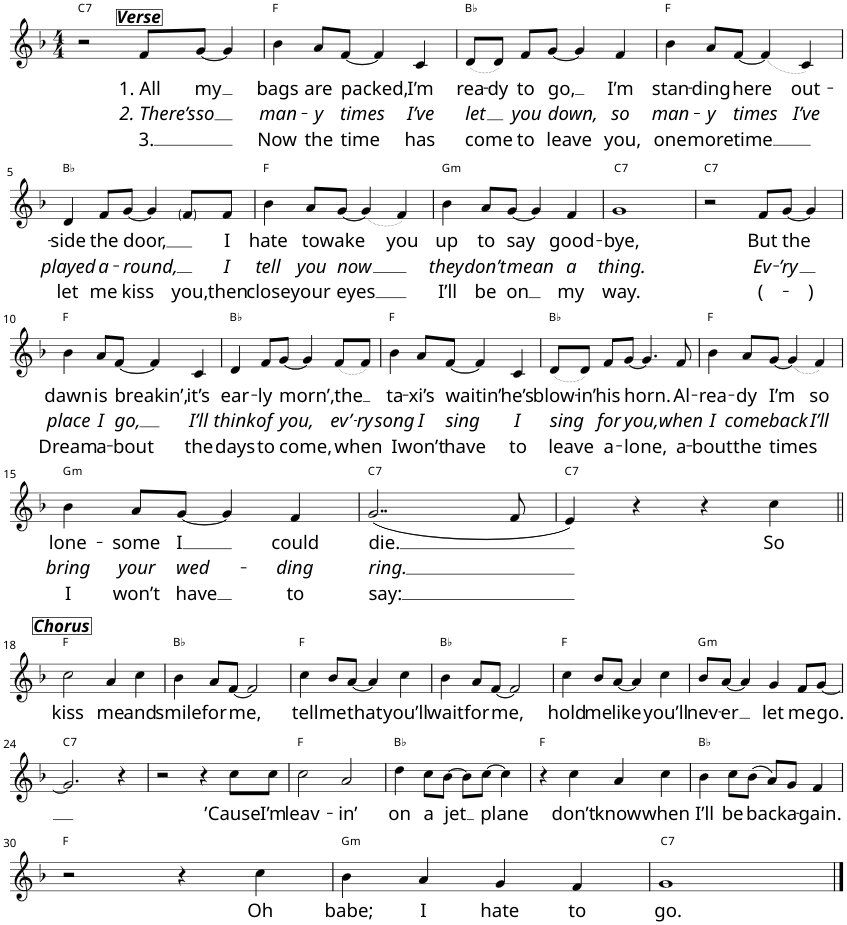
**kern	**text	**text	**text	**harte
*part1	*part1	*part1	*part1	*part1
*staff1	*staff1	*staff1	*staff1	*
*I"Piano	*	*	*	*
*I'Pno	*	*	*	*
*clefG2	*	*	*	*
*k[b-]	*	*	*	*
*F:	*	*	*	*
*M4/4	*	*	*	*
=1	=1	=1	=1	=1
!	!	!	!	!LO:H:kt=7
2r	.	.	.	C:7
!LO:TX:a:Bi:t=Verse	!	!	!	!
!	!LO:LY:b	!LO:LY:b	!LO:LY:b	!
8f/L	1. All	2. There’s	3.	.
!	!LO:LY:b	!LO:LY:b	!	!
[8g/J	my	so	.	.
4g/]	.	.	.	.
=2	=2	=2	=2	=2
!	!LO:LY:b	!LO:LY:b	!LO:LY:b	!
4b-\	bags	man-	Now	F:maj
!	!LO:LY:b	!LO:LY:b	!LO:LY:b	!
8a/L	are	-y	the	.
!	!LO:LY:b	!LO:LY:b	!LO:LY:b	!
[8f/J	packed,	times	time	.
4f/]	.	.	.	.
!	!LO:LY:b	!LO:LY:b	!LO:LY:b	!
4c/	I’m	I’ve	has	.
=3	=3	=3	=3	=3
!	!LO:LY:b	!LO:LY:b	!LO:LY:b	!
(8d/L	rea-	let	come	Bb:maj
!	!LO:LY:b	!	!	!
8d/J)	-dy	.	.	.
!	!LO:LY:b	!LO:LY:b	!LO:LY:b	!
8f/L	to	you	to	.
!	!LO:LY:b	!LO:LY:b	!LO:LY:b	!
[8g/J	go,	down,	leave	.
4g/]	.	.	.	.
!	!LO:LY:b	!LO:LY:b	!LO:LY:b	!
4f/	I’m	so	you,	.
=4	=4	=4	=4	=4
!	!LO:LY:b	!LO:LY:b	!LO:LY:b	!
4b-\	stan-	man-	one	F:maj
!	!LO:LY:b	!LO:LY:b	!LO:LY:b	!
8a/L	-ding	-y	more	.
!	!LO:LY:b	!LO:LY:b	!LO:LY:b	!
[8f/J	here	times	time	.
(4f/]	.	.	.	.
!	!LO:LY:b	!LO:LY:b	!	!
4c/)	out-	I’ve	.	.
!!LO:LB:g=z
=5	=5	=5	=5	=5
!	!LO:LY:b	!LO:LY:b	!LO:LY:b	!
4d/	-side	played	let	Bb:maj
!	!LO:LY:b	!LO:LY:b	!LO:LY:b	!
8f/L	the	a-	me	.
!	!LO:LY:b	!LO:LY:b	!LO:LY:b	!
[8g/J	door,	-round,	kiss	.
4g/]	.	.	.	.
!	!	!	!LO:LY:b	!
8f/L	.	.	you,	.
!	!LO:LY:b	!LO:LY:b	!LO:LY:b	!
8f/J	I	I	then	.
=6	=6	=6	=6	=6
!	!LO:LY:b	!LO:LY:b	!LO:LY:b	!
4b-\	hate	tell	close	F:maj
!	!LO:LY:b	!LO:LY:b	!LO:LY:b	!
8a/L	to	you	your	.
!	!LO:LY:b	!LO:LY:b	!LO:LY:b	!
[8g/J	wake	now	eyes	.
(4g/]	.	.	.	.
!	!LO:LY:b	!	!	!
4f/)	you	.	.	.
=7	=7	=7	=7	=7
!	!LO:LY:b	!LO:LY:b	!LO:LY:b	!LO:H:kt=m
4b-\	up	they	I’ll	G:min
!	!LO:LY:b	!LO:LY:b	!LO:LY:b	!
8a/L	to	don’t	be	.
!	!LO:LY:b	!LO:LY:b	!LO:LY:b	!
[8g/J	say	mean	on	.
4g/]	.	.	.	.
!	!LO:LY:b	!LO:LY:b	!LO:LY:b	!
4f/	good-	a	my	.
=8	=8	=8	=8	=8
!	!LO:LY:b	!LO:LY:b	!LO:LY:b	!LO:H:kt=7
1g	-bye,	thing.	way.	C:7
=9	=9	=9	=9	=9
!	!	!	!	!LO:H:kt=7
2r	.	.	.	C:7
!	!LO:LY:b	!LO:LY:b	!LO:LY:b	!
8f/L	But	Ev-	(-	.
!	!LO:LY:b	!LO:LY:b	!	!
[8g/J	the	-’ry	.	.
!	!	!	!LO:LY:b	!
4g/]	.	.	-)	.
!!LO:LB:g=z
=10	=10	=10	=10	=10
!	!LO:LY:b	!LO:LY:b	!LO:LY:b	!
4b-\	dawn	place	Dream	F:maj
!	!LO:LY:b	!LO:LY:b	!LO:LY:b	!
8a/L	is	I	a-	.
!	!LO:LY:b	!LO:LY:b	!LO:LY:b	!
[8f/J	breakin’,	go,	-bout	.
4f/]	.	.	.	.
!	!LO:LY:b	!LO:LY:b	!LO:LY:b	!
4c/	it’s	I’ll	the	.
=11	=11	=11	=11	=11
!	!LO:LY:b	!LO:LY:b	!LO:LY:b	!
4d/	ear-	think	days	Bb:maj
!	!LO:LY:b	!LO:LY:b	!LO:LY:b	!
8f/L	-ly	of	to	.
!	!LO:LY:b	!LO:LY:b	!LO:LY:b	!
[8g/J	morn’,	you,	come,	.
4g/]	.	.	.	.
!	!LO:LY:b	!LO:LY:b	!LO:LY:b	!
(8f/L	the	ev’-	when	.
!	!	!LO:LY:b	!	!
8f/J)	.	-ry	.	.
=12	=12	=12	=12	=12
!	!LO:LY:b	!LO:LY:b	!LO:LY:b	!
4b-\	ta-	song	I	F:maj
!	!LO:LY:b	!LO:LY:b	!LO:LY:b	!
8a/L	-xi’s	I	won’t	.
!	!LO:LY:b	!LO:LY:b	!LO:LY:b	!
[8f/J	waitin’	sing	have	.
4f/]	.	.	.	.
!	!LO:LY:b	!LO:LY:b	!LO:LY:b	!
4c/	he’s	I	to	.
=13	=13	=13	=13	=13
!	!LO:LY:b	!LO:LY:b	!LO:LY:b	!
(8d/L	blow-	sing	leave	Bb:maj
!	!LO:LY:b	!	!	!
8d/J)	-in’	.	.	.
!	!LO:LY:b	!LO:LY:b	!LO:LY:b	!
8f/L	his	for	a-	.
!	!LO:LY:b	!LO:LY:b	!LO:LY:b	!
[8g/J	horn.	you,	-lone,	.
4.g/]	.	.	.	.
!	!LO:LY:b	!LO:LY:b	!LO:LY:b	!
8f/	Al-	when	a-	.
=14	=14	=14	=14	=14
!	!LO:LY:b	!LO:LY:b	!LO:LY:b	!
4b-\	-rea-	I	-bout	F:maj
!	!LO:LY:b	!LO:LY:b	!LO:LY:b	!
8a/L	-dy	come	the	.
!	!LO:LY:b	!LO:LY:b	!LO:LY:b	!
[8g/J	I’m	back	times	.
(4g/]	.	.	.	.
!	!LO:LY:b	!LO:LY:b	!	!
4f/)	so	I’ll	.	.
!!LO:LB:g=z
=15	=15	=15	=15	=15
!	!LO:LY:b	!LO:LY:b	!LO:LY:b	!LO:H:kt=m
4b-\	lone-	bring	I	G:min
!	!LO:LY:b	!LO:LY:b	!LO:LY:b	!
8a/L	-some	your	won’t	.
!	!LO:LY:b	!LO:LY:b	!LO:LY:b	!
[8g/J	I	wed-	have	.
4g/]	.	.	.	.
!	!LO:LY:b	!LO:LY:b	!LO:LY:b	!
4f/	could	-ding	to	.
=16	=16	=16	=16	=16
!	!LO:LY:b	!LO:LY:b	!LO:LY:b	!LO:H:kt=7
(2..g/	die.	ring.	say:	C:7
8f/	.	.	.	.
=17	=17	=17	=17	=17
!	!	!	!	!LO:H:kt=7
4e/)	.	.	.	C:7
4r	.	.	.	.
4r	.	.	.	.
!	!LO:LY:b	!	!	!
4cc\	So	.	.	.
!!LO:LB:g=z
=18||	=18||	=18||	=18||	=18||
!LO:TX:a:Bi:t=Chorus	!	!	!	!
!	!LO:LY:b	!	!	!
2cc\	kiss	.	.	F:maj
!	!LO:LY:b	!	!	!
4a/	me	.	.	.
!	!LO:LY:b	!	!	!
4cc\	and	.	.	.
=19	=19	=19	=19	=19
!	!LO:LY:b	!	!	!
4b-\	smile	.	.	Bb:maj
!	!LO:LY:b	!	!	!
8a/L	for	.	.	.
!	!LO:LY:b	!	!	!
[8f/J	me,	.	.	.
2f/]	.	.	.	.
=20	=20	=20	=20	=20
!	!LO:LY:b	!	!	!
4cc\	tell	.	.	F:maj
!	!LO:LY:b	!	!	!
8b-/L	me	.	.	.
!	!LO:LY:b	!	!	!
[8a/J	that	.	.	.
4a/]	.	.	.	.
!	!LO:LY:b	!	!	!
4cc\	you’ll	.	.	.
=21	=21	=21	=21	=21
!	!LO:LY:b	!	!	!
4b-\	wait	.	.	Bb:maj
!	!LO:LY:b	!	!	!
8a/L	for	.	.	.
!	!LO:LY:b	!	!	!
[8f/J	me,	.	.	.
2f/]	.	.	.	.
=22	=22	=22	=22	=22
!	!LO:LY:b	!	!	!
4cc\	hold	.	.	F:maj
!	!LO:LY:b	!	!	!
8b-/L	me	.	.	.
!	!LO:LY:b	!	!	!
[8a/J	like	.	.	.
4a/]	.	.	.	.
!	!LO:LY:b	!	!	!
4cc\	you’ll	.	.	.
=23	=23	=23	=23	=23
!	!LO:LY:b	!	!	!LO:H:kt=m
8b-/L	nev-	.	.	G:min
!	!LO:LY:b	!	!	!
[8a/J	-er	.	.	.
4a/]	.	.	.	.
!	!LO:LY:b	!	!	!
4g/	let	.	.	.
!	!LO:LY:b	!	!	!
8f/L	me	.	.	.
!	!LO:LY:b	!	!	!
[8g/J	go.	.	.	.
!!LO:LB:g=z
=24	=24	=24	=24	=24
!	!	!	!	!LO:H:kt=7
2.g/]	.	.	.	C:7
4r	.	.	.	.
=25	=25	=25	=25	=25
2r	.	.	.	.
4r	.	.	.	.
!	!LO:LY:b	!	!	!
8cc\L	’Cause	.	.	.
!	!LO:LY:b	!	!	!
8cc\J	I’m	.	.	.
=26	=26	=26	=26	=26
!	!LO:LY:b	!	!	!
2cc\	leav-	.	.	F:maj
!	!LO:LY:b	!	!	!
2a/	-in’	.	.	.
=27	=27	=27	=27	=27
!	!LO:LY:b	!	!	!
4dd\	on	.	.	Bb:maj
!	!LO:LY:b	!	!	!
8cc\L	a	.	.	.
!	!LO:LY:b	!	!	!
[8b-\J	jet	.	.	.
8b-\L]	.	.	.	.
!	!LO:LY:b	!	!	!
[8cc\J	plane	.	.	.
4cc\]	.	.	.	.
=28	=28	=28	=28	=28
4r	.	.	.	F:maj
!	!LO:LY:b	!	!	!
4cc\	don’t	.	.	.
!	!LO:LY:b	!	!	!
4a/	know	.	.	.
!	!LO:LY:b	!	!	!
4cc\	when	.	.	.
=29	=29	=29	=29	=29
!	!LO:LY:b	!	!	!
4b-\	I’ll	.	.	Bb:maj
!	!LO:LY:b	!	!	!
8cc\L	be	.	.	.
!	!LO:LY:b	!	!	!
(8b-\J	back	.	.	.
8a/L)	.	.	.	.
!	!LO:LY:b	!	!	!
8g/J	a-	.	.	.
!	!LO:LY:b	!	!	!
4f/	-gain.	.	.	.
!!LO:LB:g=z
=30	=30	=30	=30	=30
2r	.	.	.	F:maj
4r	.	.	.	.
!	!LO:LY:b	!	!	!
4cc\	Oh	.	.	.
=31	=31	=31	=31	=31
!	!LO:LY:b	!	!	!LO:H:kt=m
4b-\	babe;	.	.	G:min
!	!LO:LY:b	!	!	!
4a/	I	.	.	.
!	!LO:LY:b	!	!	!
4g/	hate	.	.	.
!	!LO:LY:b	!	!	!
4f/	to	.	.	.
=32	=32	=32	=32	=32
!	!LO:LY:b	!	!	!LO:H:kt=7
1g	go.	.	.	C:7
==	==	==	==	==
*-	*-	*-	*-	*-
